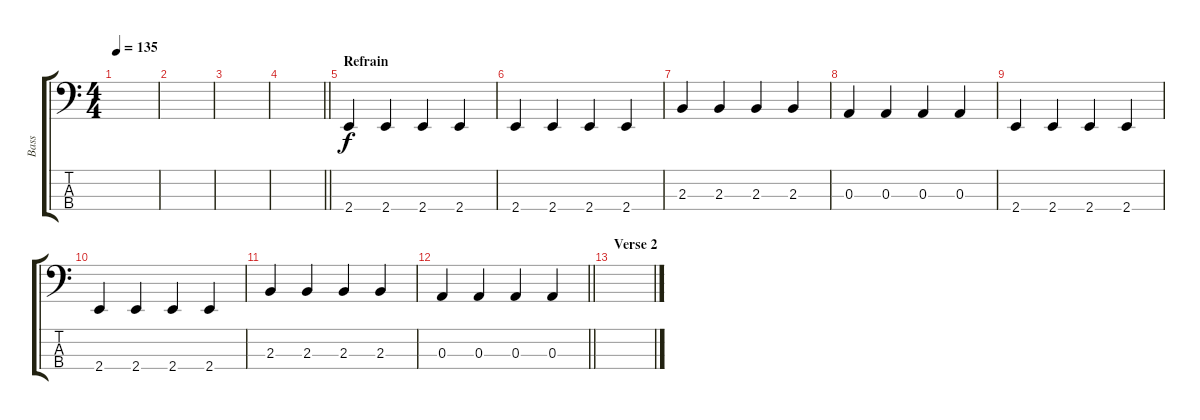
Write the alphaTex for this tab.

\track ("Bass" "Bass") {instrument electricbassfinger}
\staff {score tabs}
\tuning (G2 D2 A1 D1) {hide}
\ts (4 4)
\tempo 135
\clef f4
\ks c
|
|
|
\barLineRight lightlight
|
\section ("" "Refrain")
2.4.4 2.4.4 2.4.4 2.4.4 |
2.4.4 2.4.4 2.4.4 2.4.4 |
2.3.4 2.3.4 2.3.4 2.3.4 |
0.3.4 0.3.4 0.3.4 0.3.4 |
2.4.4 2.4.4 2.4.4 2.4.4 |
2.4.4 2.4.4 2.4.4 2.4.4 |
2.3.4 2.3.4 2.3.4 2.3.4 |
\barLineRight lightlight
0.3.4 0.3.4 0.3.4 0.3.4 |
\section ("" "Verse 2")
